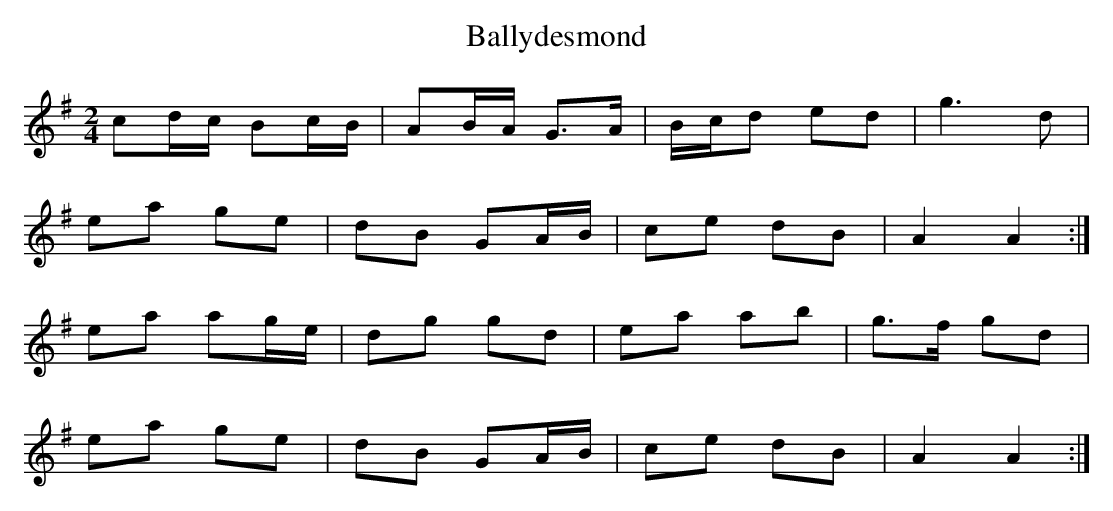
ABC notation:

X:1
T:Ballydesmond
M:2/4
L:1/8
K:A Dorian
cd/c/ Bc/B/|AB/A/ G>A|B/c/d ed|g3 d|!
ea ge|dB GA/B/|ce dB|A2 A2:|!
ea ag/e/|dg gd|ea ab|g>f gd|!
ea ge|dB GA/B/|ce dB|A2 A2:|!
